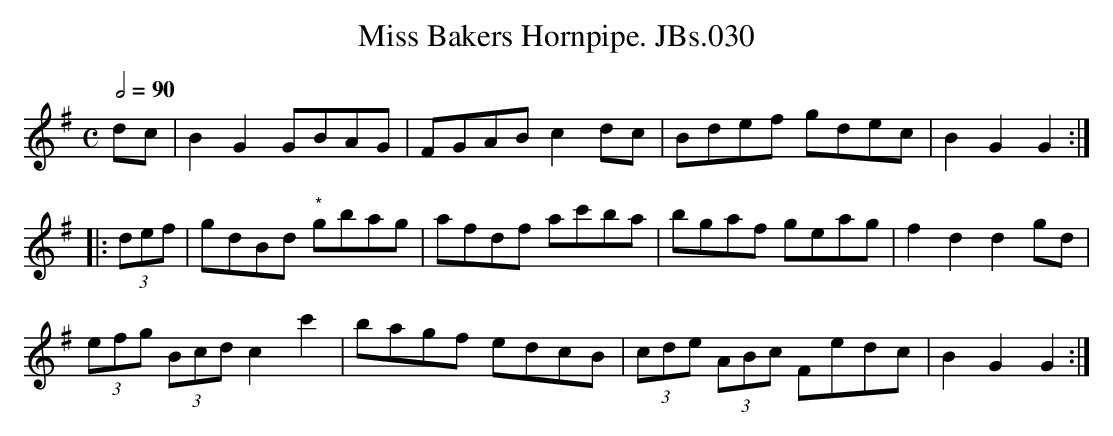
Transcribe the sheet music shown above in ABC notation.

X:1
T:Miss Bakers Hornpipe. JBs.030
L:1/8
M:C
Q:1/2=90
K:G
dc|B2G2GBAG|FGAB c2dc|Bdef gdec|B2G2G2:|!
|:(3def|gdBd "*"gbag|afdf ac'ba|bgaf geag|f2d2d2gd|!
(3efg (3Bcd c2c'2|bagf edcB|(3cde (3ABc Fedc|B2G2G2:|
